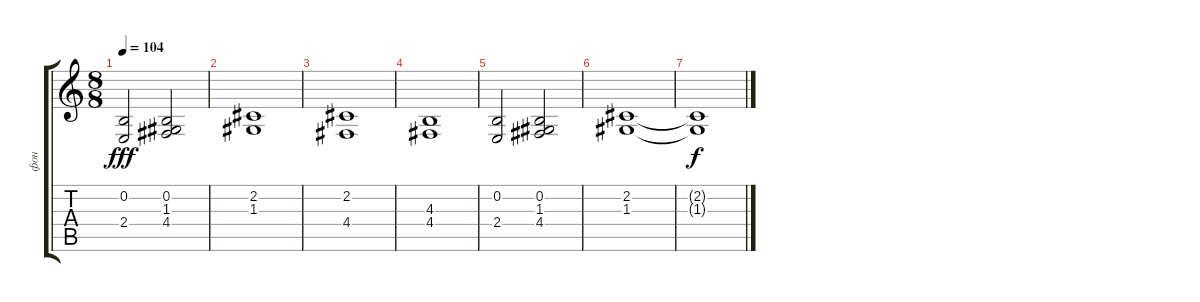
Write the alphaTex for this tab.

\track ("фон" "фон") {instrument pad2warm}
\staff {score tabs}
\tuning (E4 B3 G3 D3 A2 E2) {hide}
\ts (8 8)
\tempo 104
\clef g2
\ks c
(0.2 2.4).2{dy fff} (0.2 1.3 4.4).2 |
(2.2 1.3).1 |
(2.2 4.4).1 |
(4.3 4.4).1 |
(0.2 2.4).2 (0.2 1.3 4.4).2 |
(2.2 1.3).1 |
(2.2{t} 1.3{t}).1{dy f}
